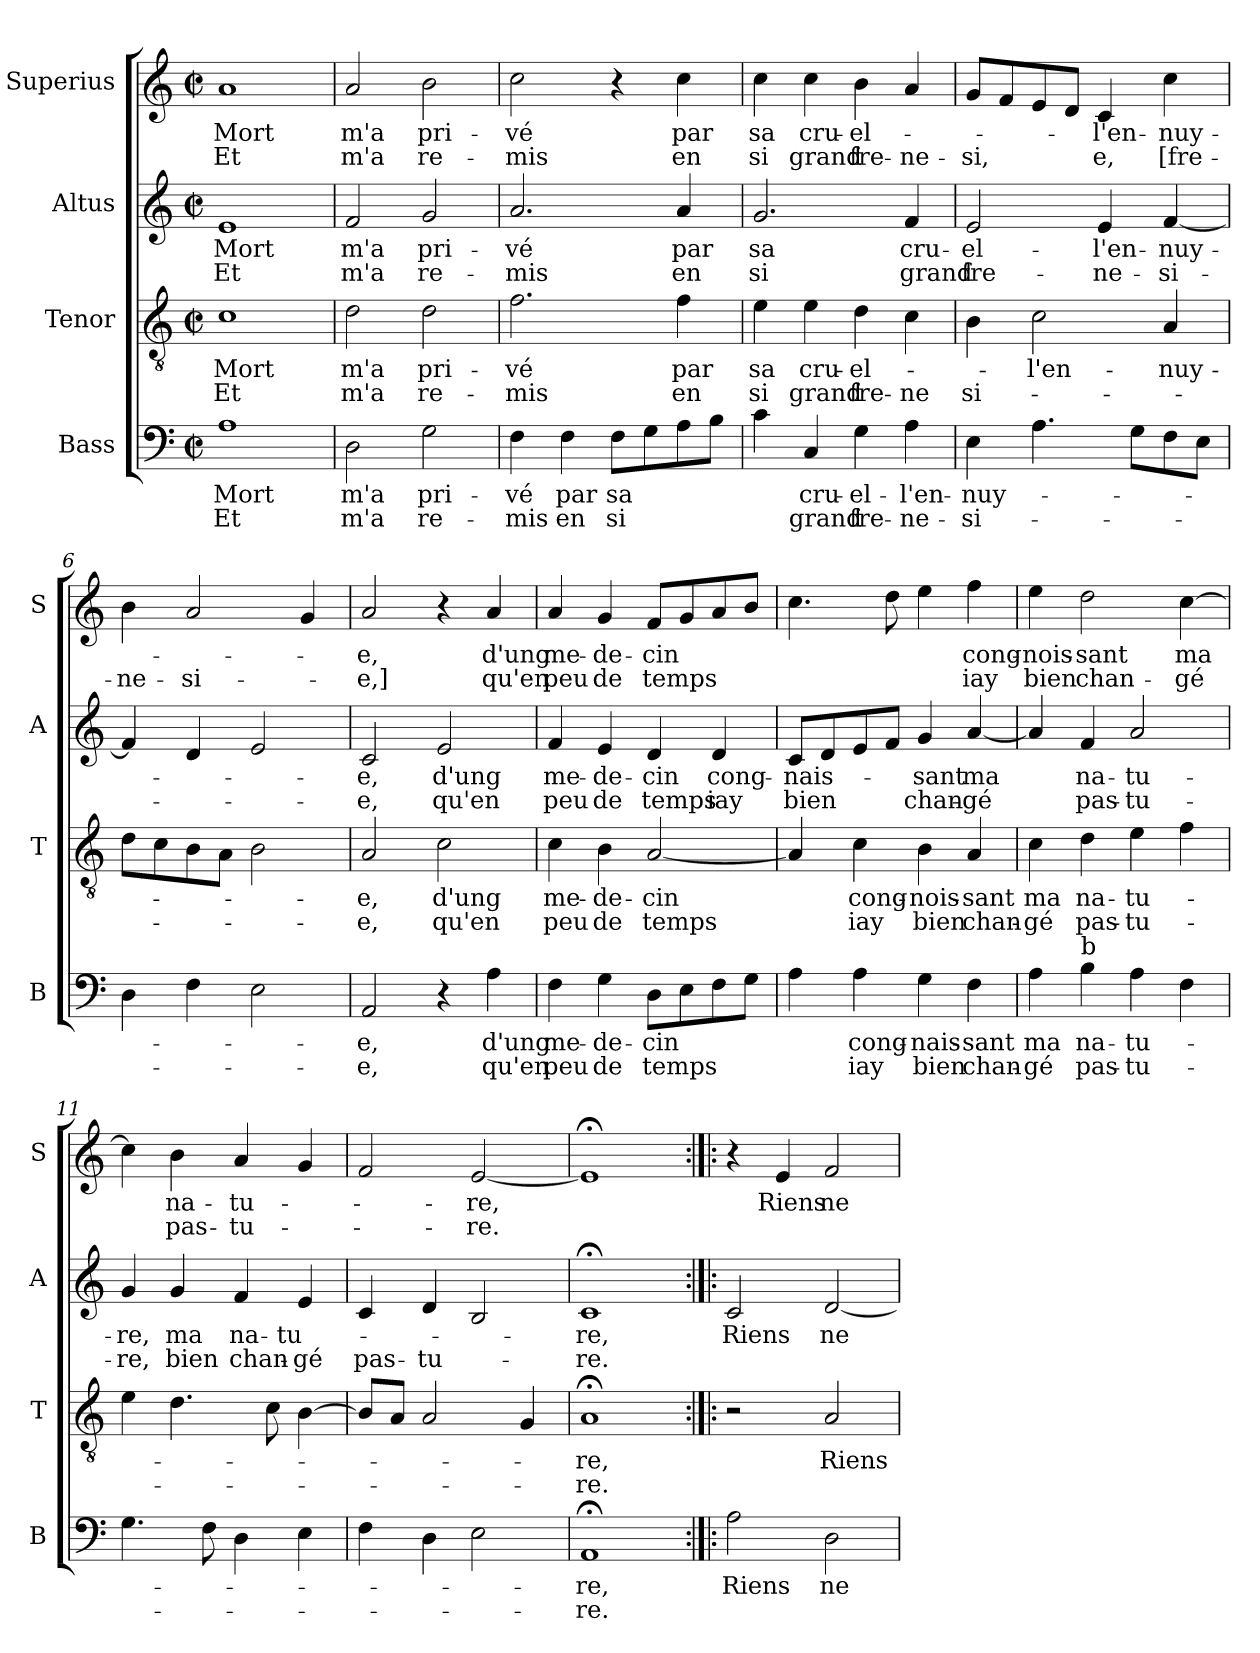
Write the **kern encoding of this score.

**kern	**text	**text	**kern	**text	**text	**kern	**text	**text	**kern	**text	**text
*part4	*part4	*part4	*part3	*part3	*part3	*part2	*part2	*part2	*part1	*part1	*part1
*staff4	*staff4	*staff4	*staff3	*staff3	*staff3	*staff2	*staff2	*staff2	*staff1	*staff1	*staff1
*I"Bass	*	*	*I"Tenor	*	*	*I"Altus	*	*	*I"Superius	*	*
*I'B	*	*	*I'T	*	*	*I'A	*	*	*I'S	*	*
*clefF4	*	*	*clefGv2	*	*	*clefG2	*	*	*clefG2	*	*
*k[]	*	*	*k[]	*	*	*k[]	*	*	*k[]	*	*
*C:	*	*	*C:	*	*	*C:	*	*	*C:	*	*
*M2/2	*	*	*M2/2	*	*	*M2/2	*	*	*M2/2	*	*
*met(c|)	*	*	*met(c|)	*	*	*met(c|)	*	*	*met(c|)	*	*
=1	=1	=1	=1	=1	=1	=1	=1	=1	=1	=1	=1
1A	Mort	Et	1c	Mort	Et	1e	Mort	Et	1a	Mort	Et
=2	=2	=2	=2	=2	=2	=2	=2	=2	=2	=2	=2
2D\	m'a	m'a	2d\	m'a	m'a	2f/	m'a	m'a	2a/	m'a	m'a
2G\	pri-	re-	2d\	pri-	re-	2g/	pri-	re-	2b\	pri-	re-
=3	=3	=3	=3	=3	=3	=3	=3	=3	=3	=3	=3
4F\	-vé	-mis	2.f\	-vé	-mis	2.a/	-vé	-mis	2cc\	-vé	-mis
4F\	par	en	.	.	.	.	.	.	.	.	.
8F\L	sa	si	.	.	.	.	.	.	4r	.	.
8G\	.	.	.	.	.	.	.	.	.	.	.
8A\	.	.	4f\	par	en	4a/	par	en	4cc\	par	en
8B\J	.	.	.	.	.	.	.	.	.	.	.
=4	=4	=4	=4	=4	=4	=4	=4	=4	=4	=4	=4
4c\	.	.	4e\	sa	si	2.g/	sa	si	4cc\	sa	si
4C/	cru-	grand	4e\	cru-	grand	.	.	.	4cc\	cru-	grand
4G\	-el-	fre-	4d\	-el-	fre-	.	.	.	4b\	-el-	fre-
4A\	-l'en-	-ne-	4c\	.	-ne	4f/	cru-	grand	4a/	.	-ne-
=5	=5	=5	=5	=5	=5	=5	=5	=5	=5	=5	=5
4E\	-nuy-	-si-	4B\	.	si-	2e/	-el-	fre-	8g/L	.	-si,
.	.	.	.	.	.	.	.	.	8f/	.	.
4.A\	.	.	2c\	-l'en-	.	.	.	.	8e/	.	.
.	.	.	.	.	.	.	.	.	8d/J	.	.
.	.	.	.	.	.	4e/	-l'en-	-ne-	4c/	-l'en-	e,
8G\L	.	.	.	.	.	.	.	.	.	.	.
8F\	.	.	4A/	-nuy-	.	[4f/	-nuy-	-si-	4cc\	-nuy-	[fre-
8E\J	.	.	.	.	.	.	.	.	.	.	.
!!LO:LB:g=z
=6	=6	=6	=6	=6	=6	=6	=6	=6	=6	=6	=6
4D\	.	.	8d\L	.	.	4f/]	.	.	4b\	.	-ne-
.	.	.	8c\	.	.	.	.	.	.	.	.
4F\	.	.	8B\	.	.	4d/	.	.	2a/	.	-si-
.	.	.	8A\J	.	.	.	.	.	.	.	.
2E\	.	.	2B\	.	.	2e/	.	.	.	.	.
.	.	.	.	.	.	.	.	.	4g/	.	.
=7	=7	=7	=7	=7	=7	=7	=7	=7	=7	=7	=7
2AA/	-e,	-e,	2A/	-e,	-e,	2c/	-e,	-e,	2a/	-e,	-e,]
4r	.	.	2c\	d'ung	qu'en	2e/	d'ung	qu'en	4r	.	.
4A\	d'ung	qu'en	.	.	.	.	.	.	4a/	d'ung	qu'en
=8	=8	=8	=8	=8	=8	=8	=8	=8	=8	=8	=8
4F\	me-	peu	4c\	me-	peu	4f/	me-	peu	4a/	me-	peu
4G\	-de-	de	4B\	-de-	de	4e/	-de-	de	4g/	-de-	de
8D\L	-cin	temps	[2A/	-cin	temps	4d/	-cin	temps	8f/L	-cin	temps
8E\	.	.	.	.	.	.	.	.	8g/	.	.
8F\	.	.	.	.	.	4d/	cong-	iay	8a/	.	.
8G\J	.	.	.	.	.	.	.	.	8b/J	.	.
=9	=9	=9	=9	=9	=9	=9	=9	=9	=9	=9	=9
4A\	.	.	4A/]	.	.	8c/L	-nais-	bien	4.cc\	.	.
.	.	.	.	.	.	8d/	.	.	.	.	.
4A\	cong-	iay	4c\	cong-	iay	8e/	.	.	.	.	.
.	.	.	.	.	.	8f/J	.	.	8dd\	.	.
4G\	-nais-	bien	4B\	-nois-	bien	4g/	-sant	chan-	4ee\	.	.
4F\	-sant	chan-	4A/	-sant	chan-	[4a/	ma	-gé	4ff\	cong-	iay
=10	=10	=10	=10	=10	=10	=10	=10	=10	=10	=10	=10
4A\	ma	-gé	4c\	ma	-gé	4a/]	.	.	4ee\	-nois-	bien
!LO:TX:a:t=b	!	!	!	!	!	!	!	!	!	!	!
4B\	na-	pas-	4d\	na-	pas-	4f/	na-	pas-	2dd\	-sant	chan-
4A\	-tu-	-tu-	4e\	-tu-	-tu-	2a/	-tu-	-tu-	.	.	.
4F\	.	.	4f\	.	.	.	.	.	[4cc\	ma	-gé
!!LO:LB:g=z
=11	=11	=11	=11	=11	=11	=11	=11	=11	=11	=11	=11
4.G\	.	.	4e\	.	.	4g/	-re,	-re,	4cc\]	.	.
.	.	.	4.d\	.	.	4g/	ma	bien	4b\	na-	pas-
8F\	.	.	.	.	.	.	.	.	.	.	.
4D\	.	.	.	.	.	4f/	na-	chan-	4a/	-tu-	-tu-
.	.	.	8c\	.	.	.	.	.	.	.	.
4E\	.	.	[4B\	.	.	4e/	-tu-	-gé	4g/	.	.
=12	=12	=12	=12	=12	=12	=12	=12	=12	=12	=12	=12
4F\	.	.	8B/L]	.	.	4c/	.	pas-	2f/	.	.
.	.	.	8A/J	.	.	.	.	.	.	.	.
4D\	.	.	2A/	.	.	4d/	.	-tu-	.	.	.
2E\	.	.	.	.	.	2B/	.	.	[2e/	-re,	-re.
.	.	.	4G/	.	.	.	.	.	.	.	.
=13	=13	=13	=13	=13	=13	=13	=13	=13	=13	=13	=13
1AA;<	-re,	-re.	1A;<	-re,	-re.	1c;<	-re,	-re.	1e;<]	.	.
=14:|!|:	=14:|!|:	=14:|!|:	=14:|!|:	=14:|!|:	=14:|!|:	=14:|!|:	=14:|!|:	=14:|!|:	=14:|!|:	=14:|!|:	=14:|!|:
2A\	Riens	.	2r	.	.	2c/	Riens	.	4r	.	.
.	.	.	.	.	.	.	.	.	4e/	Riens	.
2D\	ne	.	2A/	Riens	.	[2d/	ne	.	2f/	ne	.
=	=	=	=	=	=	=	=	=	=	=	=
*-	*-	*-	*-	*-	*-	*-	*-	*-	*-	*-	*-
